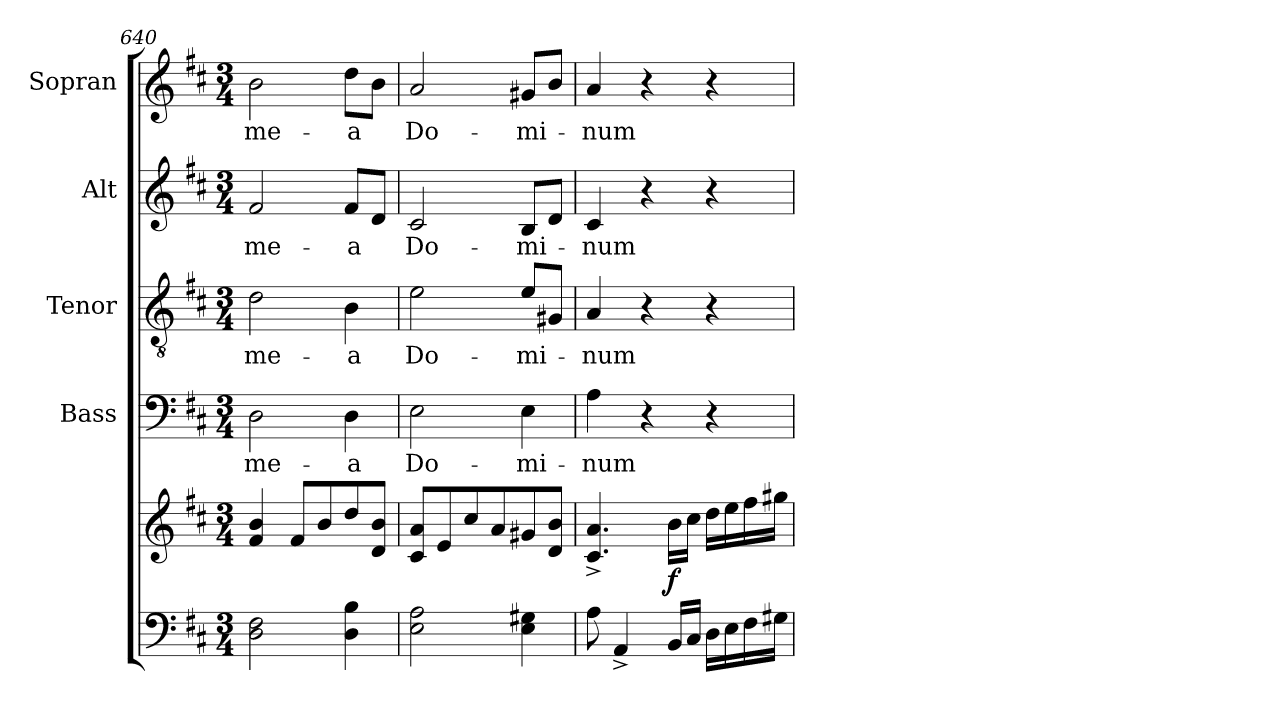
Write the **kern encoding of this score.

**kern	**kern	**dynam	**kern	**text	**kern	**text	**kern	**text	**kern	**text
*part5	*part5	*part5	*part4	*part4	*part3	*part3	*part2	*part2	*part1	*part1
*staff6	*staff5	*staff5/6	*staff4	*staff4	*staff3	*staff3	*staff2	*staff2	*staff1	*staff1
*	*	*	*I"Bass	*	*I"Tenor	*	*I"Alt	*	*I"Sopran	*
*	*	*	*I'B.	*	*I'T.	*	*I'A.	*	*I'S.	*
*clefF4	*clefG2	*	*clefF4	*	*clefGv2	*	*clefG2	*	*clefG2	*
*k[f#c#]	*k[f#c#]	*	*k[f#c#]	*	*k[f#c#]	*	*k[f#c#]	*	*k[f#c#]	*
*D:	*D:	*	*D:	*	*D:	*	*D:	*	*D:	*
*M3/4	*M3/4	*	*M3/4	*	*M3/4	*	*M3/4	*	*M3/4	*
=640	=640	=640	=640	=640	=640	=640	=640	=640	=640	=640
!	!	!	!	!LO:LY:b	!	!LO:LY:b	!	!LO:LY:b	!	!LO:LY:b
2D\ 2F#\	4f#/ 4b/	.	2D\	me-	2d\	me-	2f#/	me-	2b\	me-
.	8f#/L	.	.	.	.	.	.	.	.	.
.	8b/	.	.	.	.	.	.	.	.	.
!	!	!	!	!LO:LY:b	!	!LO:LY:b	!	!LO:LY:b	!	!LO:LY:b
4D\ 4B\	8dd/	.	4D\	-a	4B\	-a	8f#/L	-a	8dd\L	-a
.	8d/ 8b/J	.	.	.	.	.	8d/J	.	8b\J	.
=641	=641	=641	=641	=641	=641	=641	=641	=641	=641	=641
!	!	!	!	!LO:LY:b	!	!LO:LY:b	!	!LO:LY:b	!	!LO:LY:b
2E\ 2A\	8c#/ 8a/L	.	2E\	Do-	2e\	Do-	2c#/	Do-	2a/	Do-
.	8e/	.	.	.	.	.	.	.	.	.
.	8cc#/	.	.	.	.	.	.	.	.	.
.	8a/	.	.	.	.	.	.	.	.	.
!	!	!	!	!LO:LY:b	!	!LO:LY:b	!	!LO:LY:b	!	!LO:LY:b
4E\ 4G#X\	8g#X/	.	4E\	-mi-	8e/L	-mi-	8B/L	-mi-	8g#X/L	-mi-
.	8d/ 8b/J	.	.	.	8G#X/J	.	8d/J	.	8b/J	.
=642	=642	=642	=642	=642	=642	=642	=642	=642	=642	=642
!	!	!	!	!LO:LY:b	!	!LO:LY:b	!	!LO:LY:b	!	!LO:LY:b
8A\	4.c#/^< 4.a/^<	.	4A\	-num	4A/	-num	4c#/	-num	4a/	-num
4AA^</	.	.	.	.	.	.	.	.	.	.
.	.	.	4r	.	4r	.	4r	.	4r	.
!	!	!LO:DY:b	!	!	!	!	!	!	!	!
16BB/LL	16b\LL	f	.	.	.	.	.	.	.	.
16C#/JJ	16cc#\JJ	.	.	.	.	.	.	.	.	.
16D\LL	16dd\LL	.	4r	.	4r	.	4r	.	4r	.
16E\	16ee\	.	.	.	.	.	.	.	.	.
16F#\	16ff#\	.	.	.	.	.	.	.	.	.
16G#X\JJ	16gg#X\JJ	.	.	.	.	.	.	.	.	.
=	=	=	=	=	=	=	=	=	=	=
*-	*-	*-	*-	*-	*-	*-	*-	*-	*-	*-
